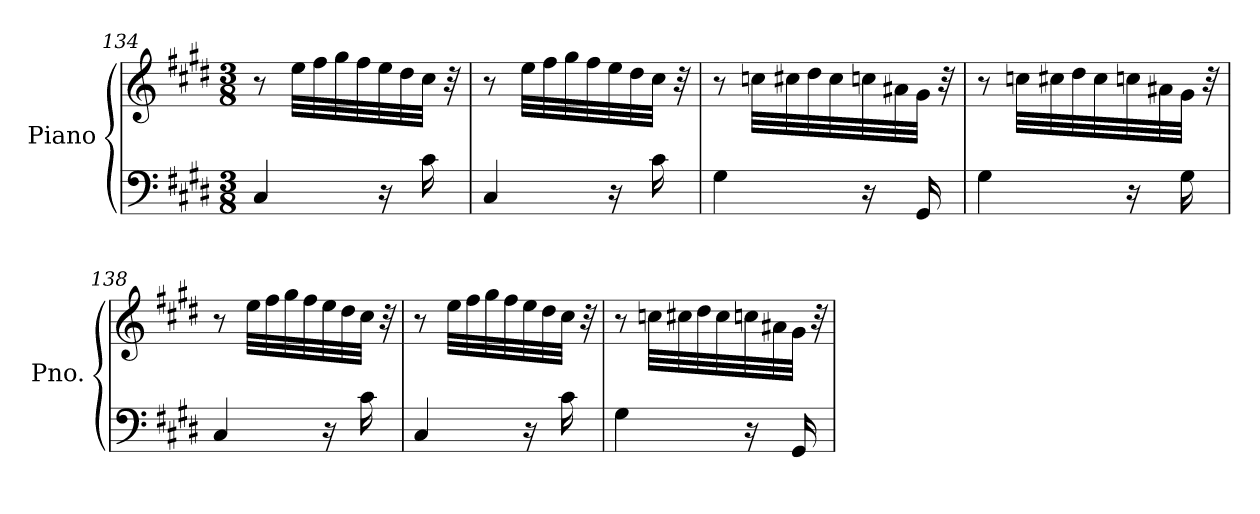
**kern	**kern
*part1	*part1
*staff2	*staff1
*I"Piano	*
*I'Pno.	*
*clefF4	*clefG2
*k[f#c#g#d#]	*k[f#c#g#d#]
*M3/8	*M3/8
=134	=134
4C#/	8r
.	32ee\LLL
.	32ff#\
.	32gg#\
.	32ff#\
16r	32ee\
.	32dd#\
16c#\	32cc#\JJJ
.	32r
!!LO:LB:g=z
=135	=135
4C#/	8r
.	32ee\LLL
.	32ff#\
.	32gg#\
.	32ff#\
16r	32ee\
.	32dd#\
16c#\	32cc#\JJJ
.	32r
=136	=136
4G#\	8r
.	32ccn\LLL
.	32cc#X\
.	32dd#\
.	32cc#\
16r	32ccn\
.	32a#X\
16GG#/	32g#\JJJ
.	32r
=137	=137
4G#\	8r
.	32ccn\LLL
.	32cc#X\
.	32dd#\
.	32cc#\
16r	32ccn\
.	32a#X\
16G#\	32g#\JJJ
.	32r
=138	=138
4C#/	8r
.	32ee\LLL
.	32ff#\
.	32gg#\
.	32ff#\
16r	32ee\
.	32dd#\
16c#\	32cc#\JJJ
.	32r
!!LO:LB:g=z
=139	=139
4C#/	8r
.	32ee\LLL
.	32ff#\
.	32gg#\
.	32ff#\
16r	32ee\
.	32dd#\
16c#\	32cc#\JJJ
.	32r
=140	=140
4G#\	8r
.	32ccn\LLL
.	32cc#X\
.	32dd#\
.	32cc#\
16r	32ccn\
.	32a#X\
16GG#/	32g#\JJJ
.	32r
=	=
*-	*-
